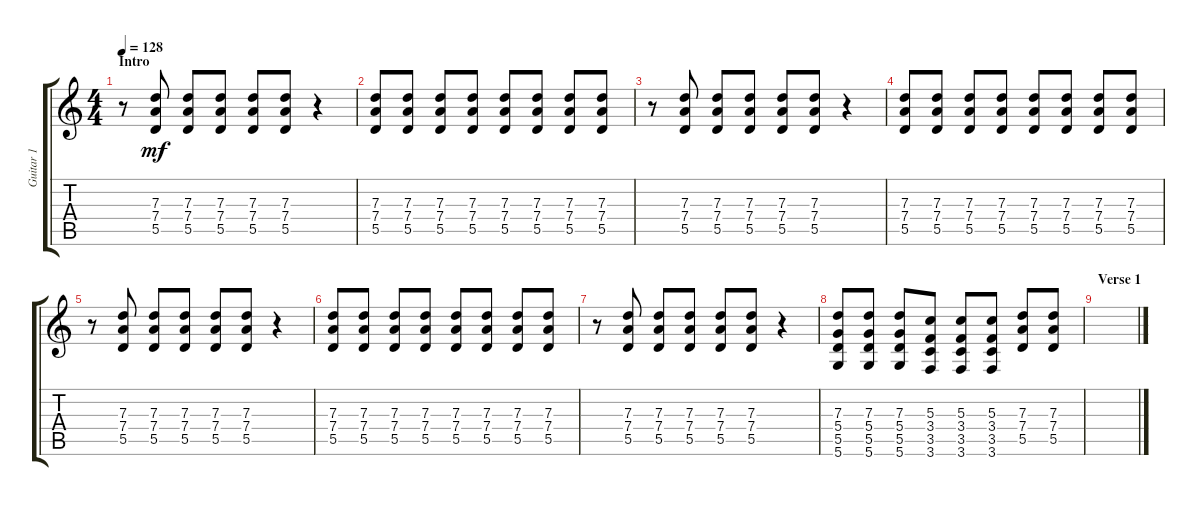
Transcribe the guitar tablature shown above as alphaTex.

\track ("Guitar 1" "Guitar 1") {instrument distortionguitar}
\staff {score tabs}
\tuning (E4 B3 G3 D3 A2 D2) {hide}
\ts (4 4)
\section ("" "Intro")
\tempo 128
\clef g2
\ks c
r.8{dy mf instrument distortionguitar} (7.3 7.4 5.5).8 (7.3 7.4 5.5).8 (7.3 7.4 5.5).8 (7.3 7.4 5.5).8 (7.3 7.4 5.5).8 r.4 |
(7.3 7.4 5.5).8 (7.3 7.4 5.5).8 (7.3 7.4 5.5).8 (7.3 7.4 5.5).8 (7.3 7.4 5.5).8 (7.3 7.4 5.5).8 (7.3 7.4 5.5).8 (7.3 7.4 5.5).8 |
r.8 (7.3 7.4 5.5).8 (7.3 7.4 5.5).8 (7.3 7.4 5.5).8 (7.3 7.4 5.5).8 (7.3 7.4 5.5).8 r.4 |
(7.3 7.4 5.5).8 (7.3 7.4 5.5).8 (7.3 7.4 5.5).8 (7.3 7.4 5.5).8 (7.3 7.4 5.5).8 (7.3 7.4 5.5).8 (7.3 7.4 5.5).8 (7.3 7.4 5.5).8 |
r.8 (7.3 7.4 5.5).8 (7.3 7.4 5.5).8 (7.3 7.4 5.5).8 (7.3 7.4 5.5).8 (7.3 7.4 5.5).8 r.4 |
(7.3 7.4 5.5).8 (7.3 7.4 5.5).8 (7.3 7.4 5.5).8 (7.3 7.4 5.5).8 (7.3 7.4 5.5).8 (7.3 7.4 5.5).8 (7.3 7.4 5.5).8 (7.3 7.4 5.5).8 |
r.8 (7.3 7.4 5.5).8 (7.3 7.4 5.5).8 (7.3 7.4 5.5).8 (7.3 7.4 5.5).8 (7.3 7.4 5.5).8 r.4 |
(7.3 5.4 5.5 5.6).8 (7.3 5.4 5.5 5.6).8 (7.3 5.4 5.5 5.6).8 (5.3 3.4 3.5 3.6).8 (5.3 3.4 3.5 3.6).8 (5.3 3.4 3.5 3.6).8 (7.3 7.4 5.5).8 (7.3 7.4 5.5).8 |
\section ("" "Verse 1")
